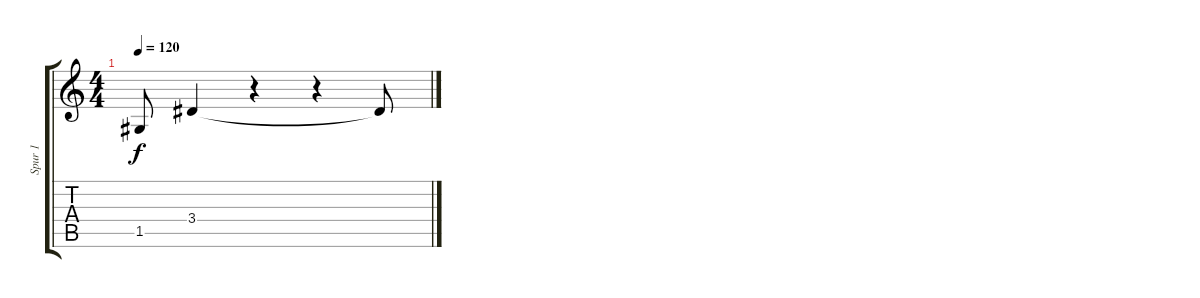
\track ("Spur 1" "Spur 1") {instrument electricguitarjazz}
\staff {score tabs}
\tuning (D4 A3 F3 C3 G2 D2) {hide}
\ts (4 4)
\tempo 120
\clef g2
\ks c
1.5.8{dy f} 3.4.4 r.4 r.4 3.4{t}.8
